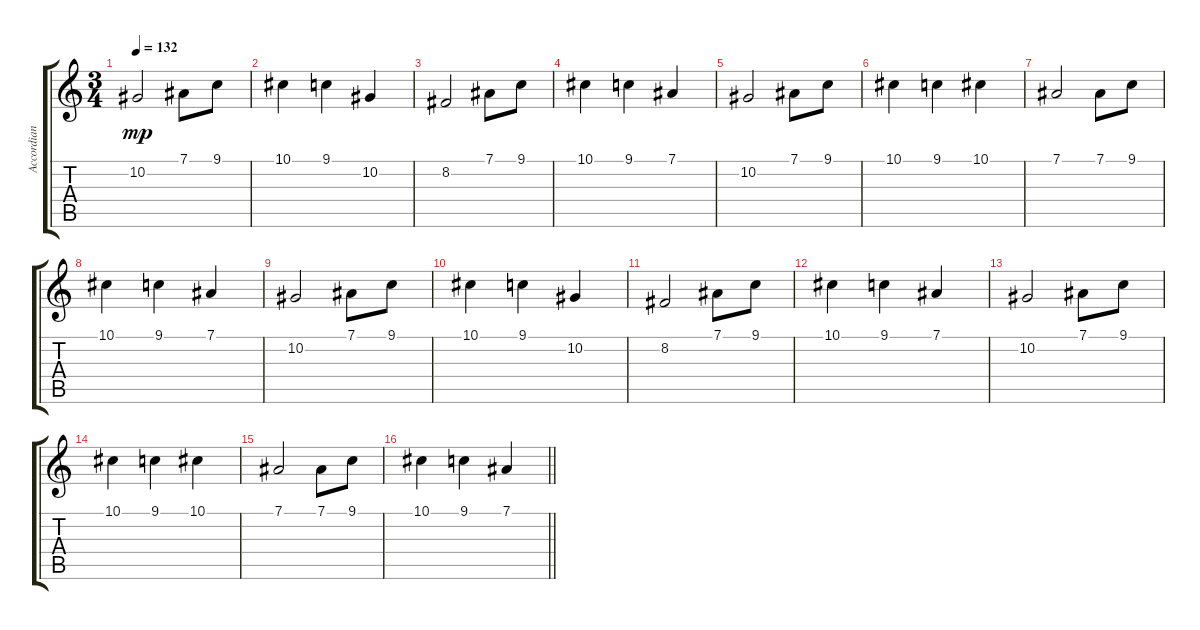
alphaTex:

\track ("Accordian" "Accordian") {instrument accordion}
\staff {score tabs}
\tuning (Eb4 Bb3 Gb3 Db3 Ab2 Eb2) {hide}
\ts (3 4)
\tempo 132
\clef g2
\ks c
10.2.2{dy mp} 7.1.8 9.1.8 |
10.1.4 9.1.4 10.2.4 |
8.2.2 7.1.8 9.1.8 |
10.1.4 9.1.4 7.1.4 |
10.2.2 7.1.8 9.1.8 |
10.1.4 9.1.4 10.1.4 |
7.1.2 7.1.8 9.1.8 |
10.1.4 9.1.4 7.1.4 |
10.2.2 7.1.8 9.1.8 |
10.1.4 9.1.4 10.2.4 |
8.2.2 7.1.8 9.1.8 |
10.1.4 9.1.4 7.1.4 |
10.2.2 7.1.8 9.1.8 |
10.1.4 9.1.4 10.1.4 |
7.1.2 7.1.8 9.1.8 |
\barLineRight lightlight
10.1.4 9.1.4 7.1.4
